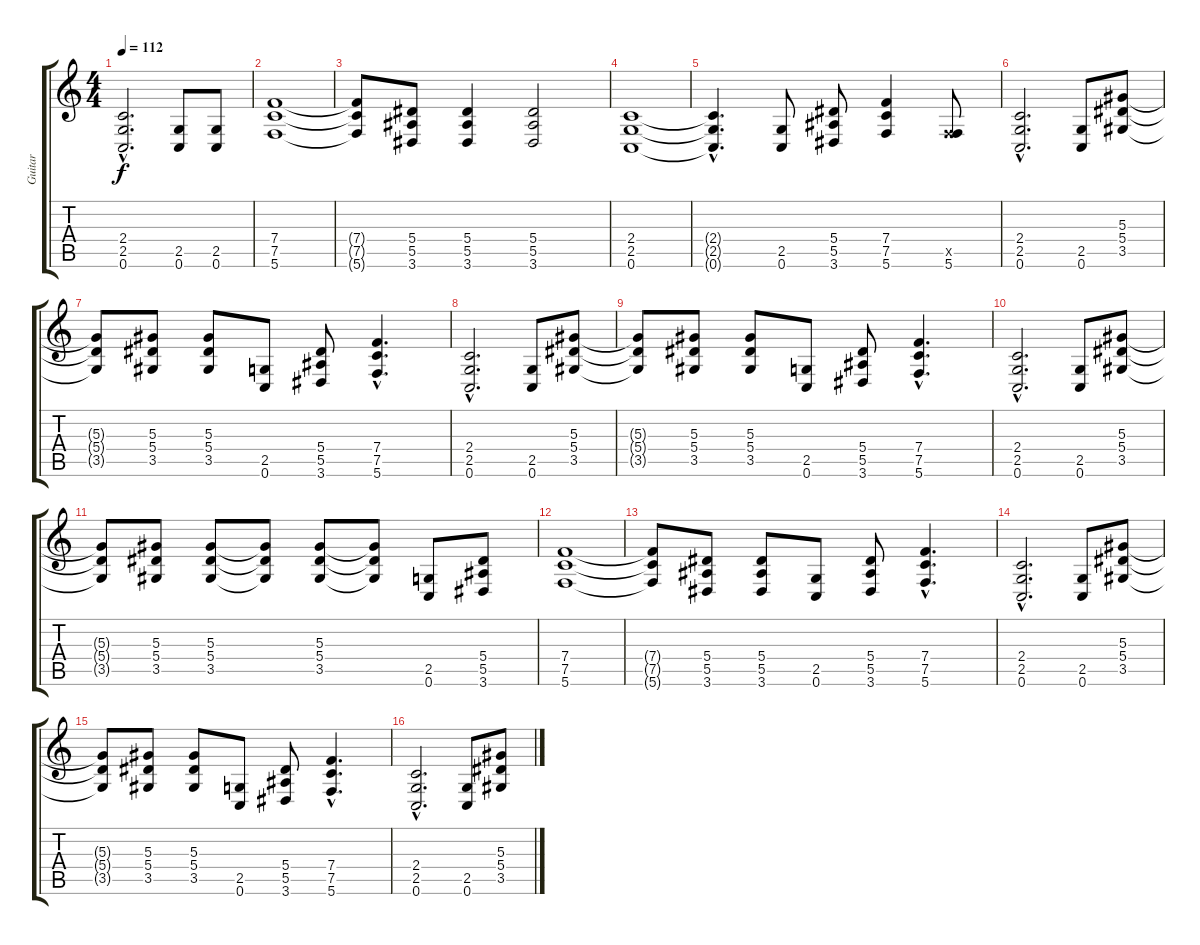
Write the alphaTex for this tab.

\track ("Guitar" "Guitar") {instrument overdrivenguitar}
\staff {score tabs}
\tuning (C4 G3 Eb3 Bb2 F2 C2) {hide}
\ts (4 4)
\tempo 112
\clef g2
\ks c
(2.4{hac t} 2.5{hac t} 0.6{hac t}).2{d dy f} (2.5 0.6).8 (2.5 0.6).8 |
(7.4 7.5 5.6).1 |
(7.4{t} 7.5{t} 5.6{t}).8 (5.4 5.5 3.6).8 (5.4 5.5 3.6).4 (5.4 5.5 3.6).2 |
(2.4 2.5 0.6).1 |
(2.4{hac t} 2.5{hac t} 0.6{hac t}).4{d} (2.5 0.6).8 (5.4 5.5 3.6).8 (7.4 7.5 5.6).4 (0.5{x} 5.6).8 |
(2.4{hac} 2.5{hac} 0.6{hac}).2{d} (2.5 0.6).8 (5.3 5.4 3.5).8 |
(5.3{t} 5.4{t} 3.5{t}).8 (5.3 5.4 3.5).8 (5.3 5.4 3.5).8 (2.5 0.6).8 (5.4 5.5 3.6).8 (7.4{hac} 7.5{hac} 5.6{hac}).4{d} |
(2.4{hac} 2.5{hac} 0.6{hac}).2{d} (2.5 0.6).8 (5.3 5.4 3.5).8 |
(5.3{t} 5.4{t} 3.5{t}).8 (5.3 5.4 3.5).8 (5.3 5.4 3.5).8 (2.5 0.6).8 (5.4 5.5 3.6).8 (7.4{hac} 7.5{hac} 5.6{hac}).4{d} |
(2.4{hac} 2.5{hac} 0.6{hac}).2{d} (2.5 0.6).8 (5.3 5.4 3.5).8 |
(5.3{t} 5.4{t} 3.5{t}).8 (5.3 5.4 3.5).8 (5.3 5.4 3.5).8 (5.3{t} 5.4{t} 3.5{t}).8 (5.3 5.4 3.5).8 (5.3{t} 5.4{t} 3.5{t}).8 (2.5 0.6).8 (5.4 5.5 3.6).8 |
(7.4 7.5 5.6).1 |
(7.4{t} 7.5{t} 5.6{t}).8 (5.4 5.5 3.6).8 (5.4 5.5 3.6).8 (2.5 0.6).8 (5.4 5.5 3.6).8 (7.4{hac} 7.5{hac} 5.6{hac}).4{d} |
(2.4{hac} 2.5{hac} 0.6{hac}).2{d} (2.5 0.6).8 (5.3 5.4 3.5).8 |
(5.3{t} 5.4{t} 3.5{t}).8 (5.3 5.4 3.5).8 (5.3 5.4 3.5).8 (2.5 0.6).8 (5.4 5.5 3.6).8 (7.4{hac} 7.5{hac} 5.6{hac}).4{d} |
(2.4{hac} 2.5{hac} 0.6{hac}).2{d} (2.5 0.6).8 (5.3 5.4 3.5).8
